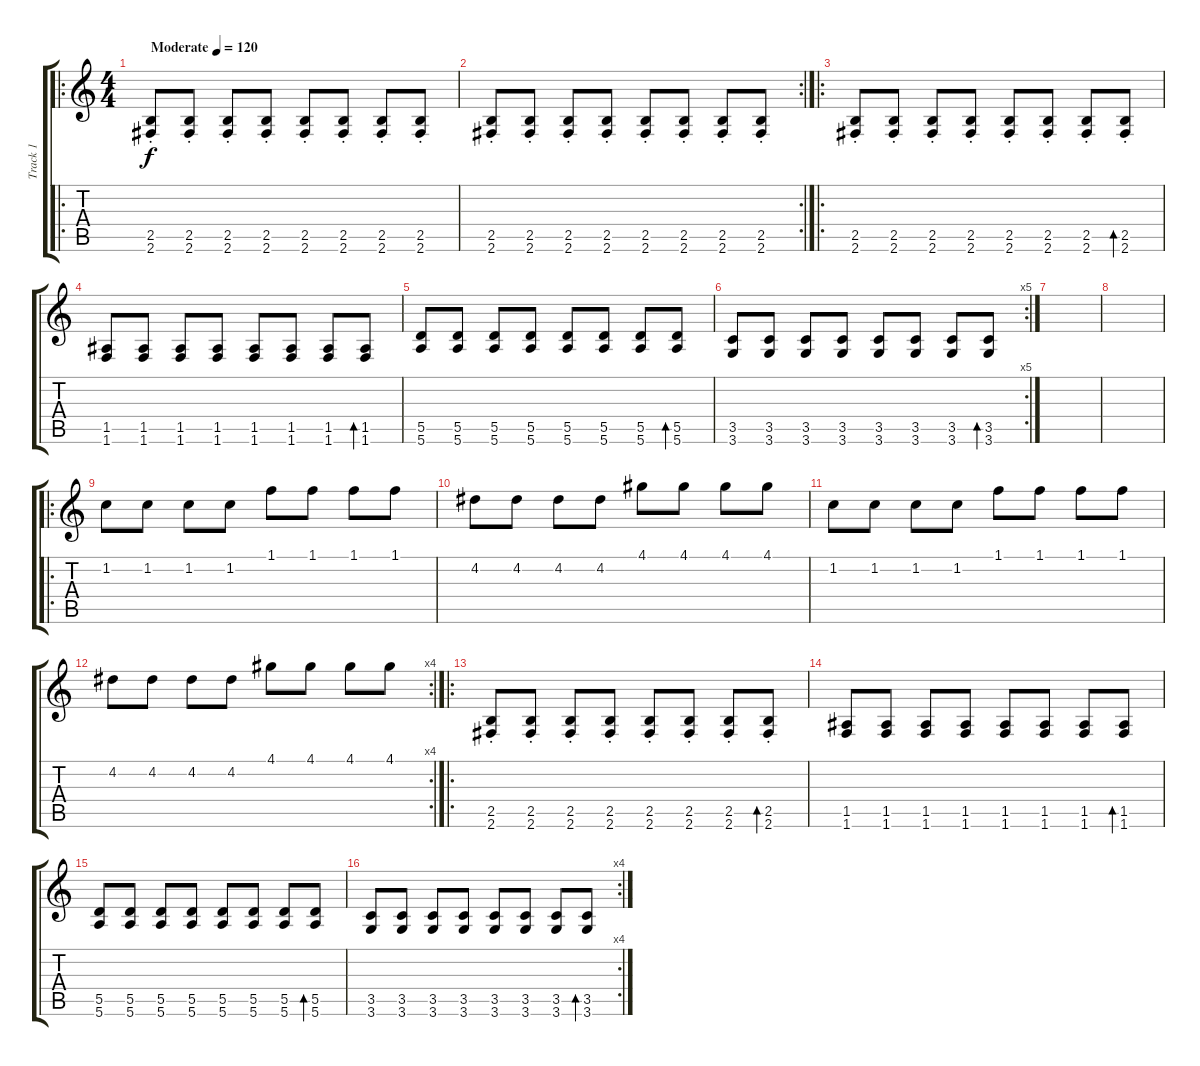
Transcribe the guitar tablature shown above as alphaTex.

\track ("Track 1" "Track 1") {instrument overdrivenguitar}
\staff {score tabs}
\tuning (E4 B3 G3 D3 A2 E2) {hide}
\ro
\ts (4 4)
\tempo (120 "Moderate")
\clef g2
\ks c
(2.5 2.6{st}).8{dy f instrument overdrivenguitar} (2.5 2.6{st}).8 (2.5 2.6{st}).8 (2.5 2.6{st}).8 (2.5 2.6{st}).8 (2.5 2.6{st}).8 (2.5 2.6{st}).8 (2.5 2.6{st}).8 |
\rc 2
(2.5 2.6{st}).8 (2.5 2.6{st}).8 (2.5 2.6{st}).8 (2.5 2.6{st}).8 (2.5 2.6{st}).8 (2.5 2.6{st}).8 (2.5 2.6{st}).8 (2.5 2.6{st}).8 |
\ro
(2.5 2.6{st}).8 (2.5 2.6{st}).8 (2.5 2.6{st}).8 (2.5 2.6{st}).8 (2.5 2.6{st}).8 (2.5 2.6{st}).8 (2.5 2.6{st}).8 (2.5 2.6{st}).8{bd 60} |
(1.5 1.6).8 (1.5 1.6).8 (1.5 1.6).8 (1.5 1.6).8 (1.5 1.6).8 (1.5 1.6).8 (1.5 1.6).8 (1.5 1.6).8{bd 60} |
(5.5 5.6).8 (5.5 5.6).8 (5.5 5.6).8 (5.5 5.6).8 (5.5 5.6).8 (5.5 5.6).8 (5.5 5.6).8 (5.5 5.6).8{bd 60} |
\rc 5
(3.5 3.6).8 (3.5 3.6).8 (3.5 3.6).8 (3.5 3.6).8 (3.5 3.6).8 (3.5 3.6).8 (3.5 3.6).8 (3.5 3.6).8{bd 60} |
|
|
\ro
1.2.8 1.2.8 1.2.8 1.2.8 1.1.8 1.1.8 1.1.8 1.1.8 |
4.2.8 4.2.8 4.2.8 4.2.8 4.1.8 4.1.8 4.1.8 4.1.8 |
1.2.8 1.2.8 1.2.8 1.2.8 1.1.8 1.1.8 1.1.8 1.1.8 |
\rc 4
4.2.8 4.2.8 4.2.8 4.2.8 4.1.8 4.1.8 4.1.8 4.1.8 |
\ro
(2.5 2.6{st}).8 (2.5 2.6{st}).8 (2.5 2.6{st}).8 (2.5 2.6{st}).8 (2.5 2.6{st}).8 (2.5 2.6{st}).8 (2.5 2.6{st}).8 (2.5 2.6{st}).8{bd 60} |
(1.5 1.6).8 (1.5 1.6).8 (1.5 1.6).8 (1.5 1.6).8 (1.5 1.6).8 (1.5 1.6).8 (1.5 1.6).8 (1.5 1.6).8{bd 60} |
(5.5 5.6).8 (5.5 5.6).8 (5.5 5.6).8 (5.5 5.6).8 (5.5 5.6).8 (5.5 5.6).8 (5.5 5.6).8 (5.5 5.6).8{bd 60} |
\rc 4
(3.5 3.6).8 (3.5 3.6).8 (3.5 3.6).8 (3.5 3.6).8 (3.5 3.6).8 (3.5 3.6).8 (3.5 3.6).8 (3.5 3.6).8{bd 60}
